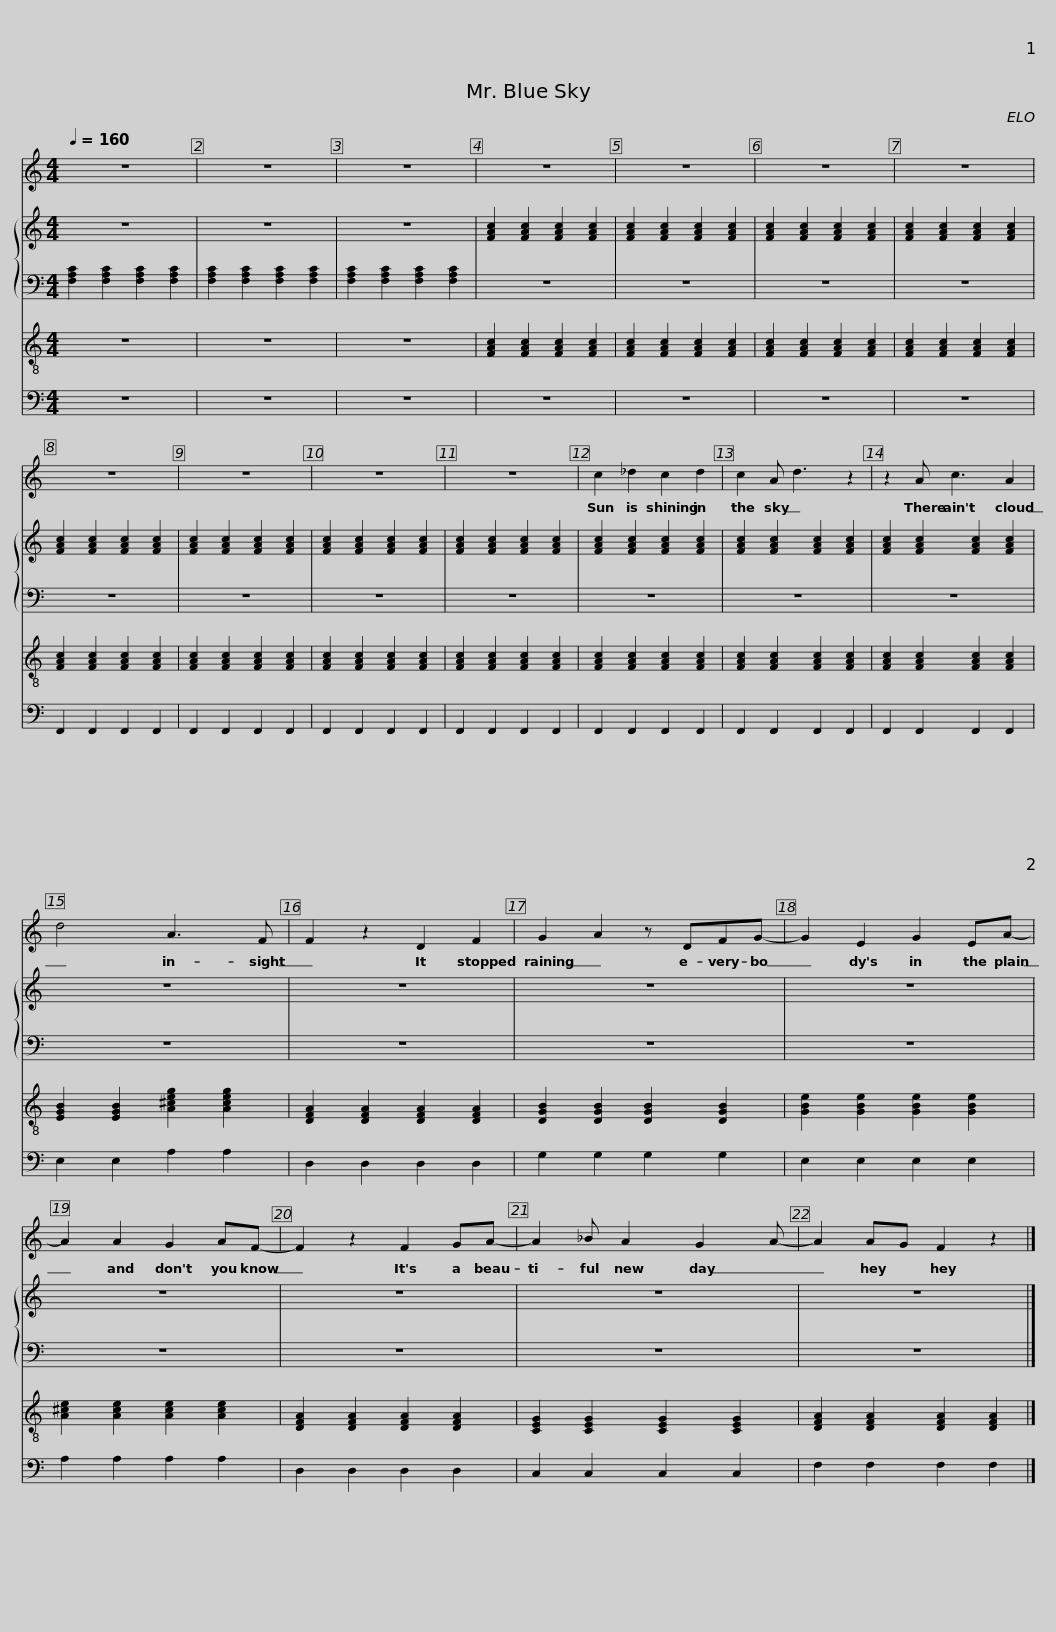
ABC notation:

X:1
%%score 1 { 2 | 3 } 4 5
L:1/8
Q:1/4=160
M:4/4
I:linebreak $
K:C
V:1 treble
V:2 treble
V:3 bass
V:4 treble-8
V:5 bass transpose=-12
V:1
 z8 | z8 | z8 | z8 | z8 | %5
 z8 | z8 |$ z8 | z8 | z8 | %10
 z8 | c2 _d2 c2 d2 | c2 A d3 z2 | z2 A c3 A2 |$ d4 A3 F | %15
 F2 z2 D2 F2 | G2 A2 z DFG- | G2 E2 G2 EA- |$ A2 A2 G2 AF- | F2 z2 F2 GA- | %20
 A2 _B A2 G2 A- | A2 AG F2 z2 |] %22
V:2
 z8 | z8 | z8 | [FAc]2 [FAc]2 [FAc]2 [FAc]2 | [FAc]2 [FAc]2 [FAc]2 [FAc]2 | %5
 [FAc]2 [FAc]2 [FAc]2 [FAc]2 | [FAc]2 [FAc]2 [FAc]2 [FAc]2 |$ [FAc]2 [FAc]2 [FAc]2 [FAc]2 | [FAc]2 [FAc]2 [FAc]2 [FAc]2 | [FAc]2 [FAc]2 [FAc]2 [FAc]2 | %10
 [FAc]2 [FAc]2 [FAc]2 [FAc]2 | [FAc]2 [FAc]2 [FAc]2 [FAc]2 | [FAc]2 [FAc]2 [FAc]2 [FAc]2 | [FAc]2 [FAc]2 [FAc]2 [FAc]2 |$ z8 | %15
 z8 | z8 | z8 |$ z8 | z8 | %20
 z8 | z8 |] %22
V:3
 [F,A,C]2 [F,A,C]2 [F,A,C]2 [F,A,C]2 | [F,A,C]2 [F,A,C]2 [F,A,C]2 [F,A,C]2 | [F,A,C]2 [F,A,C]2 [F,A,C]2 [F,A,C]2 | z8 | z8 | %5
 z8 | z8 |$ z8 | z8 | z8 | %10
 z8 | z8 | z8 | z8 |$ z8 | %15
 z8 | z8 | z8 |$ z8 | z8 | %20
 z8 | z8 |] %22
V:4
 z8 | z8 | z8 | [FAc]2 [FAc]2 [FAc]2 [FAc]2 | [FAc]2 [FAc]2 [FAc]2 [FAc]2 | %5
 [FAc]2 [FAc]2 [FAc]2 [FAc]2 | [FAc]2 [FAc]2 [FAc]2 [FAc]2 |$ [FAc]2 [FAc]2 [FAc]2 [FAc]2 | [FAc]2 [FAc]2 [FAc]2 [FAc]2 | [FAc]2 [FAc]2 [FAc]2 [FAc]2 | %10
 [FAc]2 [FAc]2 [FAc]2 [FAc]2 | [FAc]2 [FAc]2 [FAc]2 [FAc]2 | [FAc]2 [FAc]2 [FAc]2 [FAc]2 | [FAc]2 [FAc]2 [FAc]2 [FAc]2 |$ [EGB]2 [EGB]2 [A^ceg]2 [Aceg]2 | %15
 [DFA]2 [DFA]2 [DFA]2 [DFA]2 | [DGB]2 [DGB]2 [DGB]2 [DGB]2 | [GBe]2 [GBe]2 [GBe]2 [GBe]2 |$ [A^ce]2 [Ace]2 [Ace]2 [Ace]2 | [DFA]2 [DFA]2 [DFA]2 [DFA]2 | %20
 [CEG]2 [CEG]2 [CEG]2 [CEG]2 | [DFA]2 [DFA]2 [DFA]2 [DFA]2 |] %22
V:5
 z8 | z8 | z8 | z8 | z8 | %5
 z8 | z8 |$ F,,2 F,,2 F,,2 F,,2 | F,,2 F,,2 F,,2 F,,2 | F,,2 F,,2 F,,2 F,,2 | %10
 F,,2 F,,2 F,,2 F,,2 | F,,2 F,,2 F,,2 F,,2 | F,,2 F,,2 F,,2 F,,2 | F,,2 F,,2 F,,2 F,,2 |$ E,2 E,2 A,2 A,2 | %15
 D,2 D,2 D,2 D,2 | G,2 G,2 G,2 G,2 | E,2 E,2 E,2 E,2 |$ A,2 A,2 A,2 A,2 | D,2 D,2 D,2 D,2 | %20
 C,2 C,2 C,2 C,2 | F,2 F,2 F,2 F,2 |] %22
